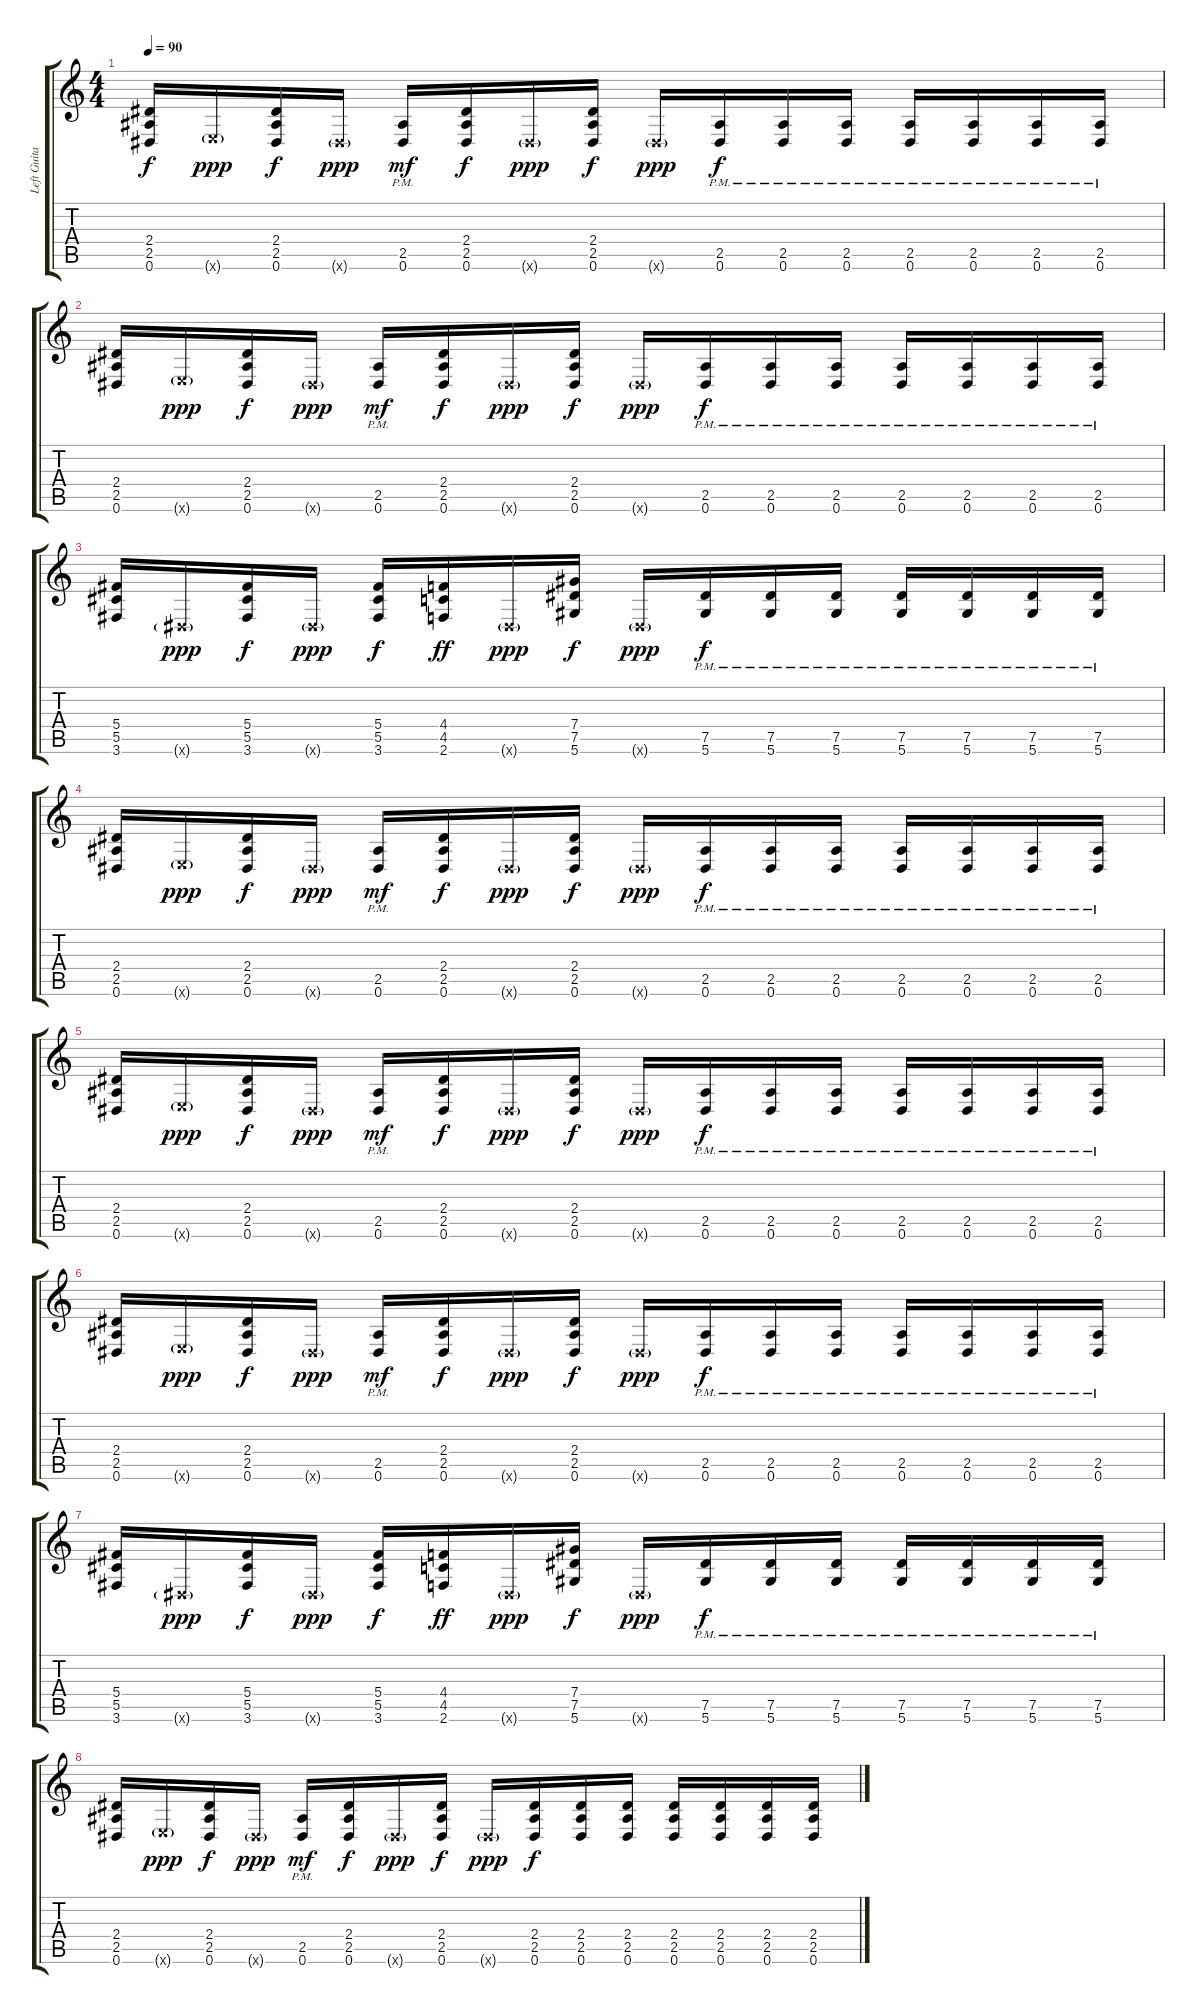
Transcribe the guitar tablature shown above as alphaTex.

\track ("Left Guitar" "Left Guita") {instrument distortionguitar}
\staff {score tabs}
\tuning (Eb4 Bb3 Gb3 Db3 Ab2 Eb2) {hide}
\ts (4 4)
\tempo 90
\clef g2
\ks c
(2.4 2.5 0.6).16{dy f} 1.6{g x}.16{dy ppp} (2.4 2.5 0.6).16{dy f} 0.6{g x}.16{dy ppp} (2.5{pm} 0.6{pm}).16{dy mf} (2.4 2.5 0.6).16{dy f} 0.6{g x}.16{dy ppp} (2.4 2.5 0.6).16{dy f} 0.6{g x}.16{dy ppp} (2.5{pm} 0.6{pm}).16{dy f} (2.5{pm} 0.6{pm}).16 (2.5{pm} 0.6{pm}).16 (2.5{pm} 0.6{pm}).16 (2.5{pm} 0.6{pm}).16 (2.5{pm} 0.6{pm}).16 (2.5{pm} 0.6{pm}).16 |
(2.4 2.5 0.6).16 1.6{g x}.16{dy ppp} (2.4 2.5 0.6).16{dy f} 0.6{g x}.16{dy ppp} (2.5{pm} 0.6{pm}).16{dy mf} (2.4 2.5 0.6).16{dy f} 0.6{g x}.16{dy ppp} (2.4 2.5 0.6).16{dy f} 0.6{g x}.16{dy ppp} (2.5{pm} 0.6{pm}).16{dy f} (2.5{pm} 0.6{pm}).16 (2.5{pm} 0.6{pm}).16 (2.5{pm} 0.6{pm}).16 (2.5{pm} 0.6{pm}).16 (2.5{pm} 0.6{pm}).16 (2.5{pm} 0.6{pm}).16 |
(5.4 5.5 3.6).16 0.6{g x}.16{dy ppp} (5.4 5.5 3.6).16{dy f} 0.6{g x}.16{dy ppp} (5.4 5.5 3.6).16{dy f} (4.4 4.5 2.6).16{dy ff} 0.6{g x}.16{dy ppp} (7.4 7.5 5.6).16{dy f} 0.6{g x}.16{dy ppp} (7.5{pm} 5.6{pm}).16{dy f} (7.5{pm} 5.6{pm}).16 (7.5{pm} 5.6{pm}).16 (7.5{pm} 5.6{pm}).16 (7.5{pm} 5.6{pm}).16 (7.5{pm} 5.6{pm}).16 (7.5{pm} 5.6{pm}).16 |
(2.4 2.5 0.6).16 1.6{g x}.16{dy ppp} (2.4 2.5 0.6).16{dy f} 0.6{g x}.16{dy ppp} (2.5{pm} 0.6{pm}).16{dy mf} (2.4 2.5 0.6).16{dy f} 0.6{g x}.16{dy ppp} (2.4 2.5 0.6).16{dy f} 0.6{g x}.16{dy ppp} (2.5{pm} 0.6{pm}).16{dy f} (2.5{pm} 0.6{pm}).16 (2.5{pm} 0.6{pm}).16 (2.5{pm} 0.6{pm}).16 (2.5{pm} 0.6{pm}).16 (2.5{pm} 0.6{pm}).16 (2.5{pm} 0.6{pm}).16 |
(2.4 2.5 0.6).16 1.6{g x}.16{dy ppp} (2.4 2.5 0.6).16{dy f} 0.6{g x}.16{dy ppp} (2.5{pm} 0.6{pm}).16{dy mf} (2.4 2.5 0.6).16{dy f} 0.6{g x}.16{dy ppp} (2.4 2.5 0.6).16{dy f} 0.6{g x}.16{dy ppp} (2.5{pm} 0.6{pm}).16{dy f} (2.5{pm} 0.6{pm}).16 (2.5{pm} 0.6{pm}).16 (2.5{pm} 0.6{pm}).16 (2.5{pm} 0.6{pm}).16 (2.5{pm} 0.6{pm}).16 (2.5{pm} 0.6{pm}).16 |
(2.4 2.5 0.6).16 1.6{g x}.16{dy ppp} (2.4 2.5 0.6).16{dy f} 0.6{g x}.16{dy ppp} (2.5{pm} 0.6{pm}).16{dy mf} (2.4 2.5 0.6).16{dy f} 0.6{g x}.16{dy ppp} (2.4 2.5 0.6).16{dy f} 0.6{g x}.16{dy ppp} (2.5{pm} 0.6{pm}).16{dy f} (2.5{pm} 0.6{pm}).16 (2.5{pm} 0.6{pm}).16 (2.5{pm} 0.6{pm}).16 (2.5{pm} 0.6{pm}).16 (2.5{pm} 0.6{pm}).16 (2.5{pm} 0.6{pm}).16 |
(5.4 5.5 3.6).16 0.6{g x}.16{dy ppp} (5.4 5.5 3.6).16{dy f} 0.6{g x}.16{dy ppp} (5.4 5.5 3.6).16{dy f} (4.4 4.5 2.6).16{dy ff} 0.6{g x}.16{dy ppp} (7.4 7.5 5.6).16{dy f} 0.6{g x}.16{dy ppp} (7.5{pm} 5.6{pm}).16{dy f} (7.5{pm} 5.6{pm}).16 (7.5{pm} 5.6{pm}).16 (7.5{pm} 5.6{pm}).16 (7.5{pm} 5.6{pm}).16 (7.5{pm} 5.6{pm}).16 (7.5{pm} 5.6{pm}).16 |
(2.4 2.5 0.6).16 1.6{g x}.16{dy ppp} (2.4 2.5 0.6).16{dy f} 0.6{g x}.16{dy ppp} (2.5{pm} 0.6{pm}).16{dy mf} (2.4 2.5 0.6).16{dy f} 0.6{g x}.16{dy ppp} (2.4 2.5 0.6).16{dy f} 0.6{g x}.16{dy ppp} (2.4 2.5 0.6).16{dy f} (2.4 2.5 0.6).16 (2.4 2.5 0.6).16 (2.4 2.5 0.6).16 (2.4 2.5 0.6).16 (2.4 2.5 0.6).16 (2.4 2.5 0.6).16
